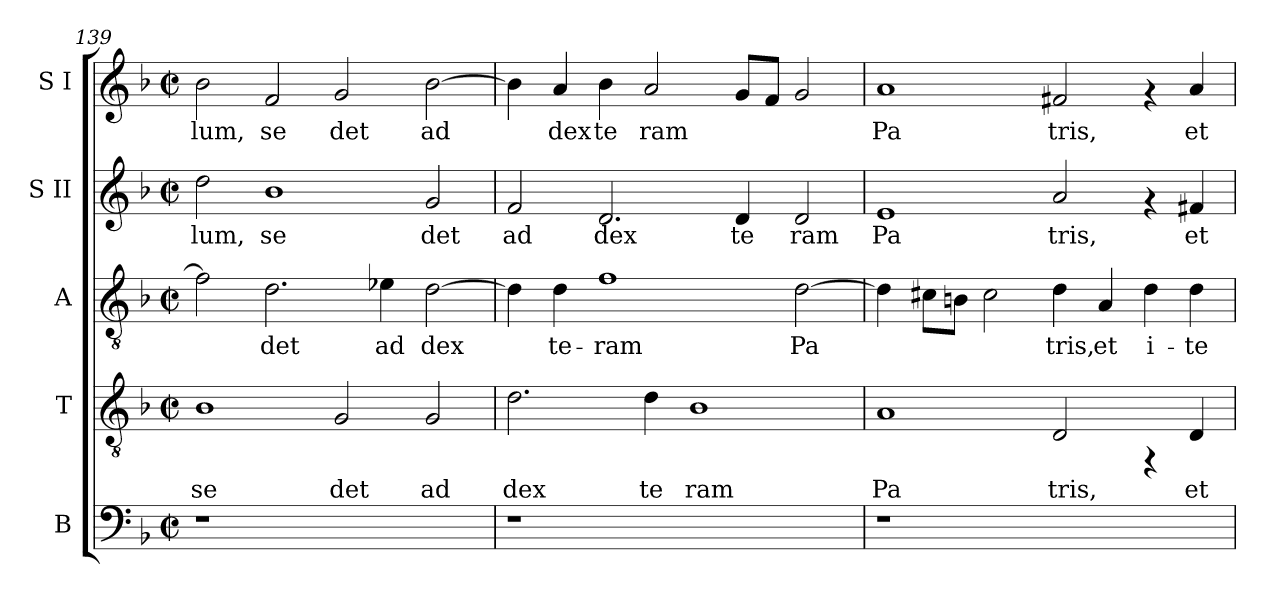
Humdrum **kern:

**kern	**kern	**text	**kern	**text	**kern	**text	**kern	**text
*part5	*part4	*part4	*part3	*part3	*part2	*part2	*part1	*part1
*staff5	*staff4	*staff4	*staff3	*staff3	*staff2	*staff2	*staff1	*staff1
*I"B	*I"T	*	*I"A	*	*I"S II	*	*I"S I	*
*I'B	*I'T	*	*I'A	*	*I'S II	*	*I'S I	*
*clefF4	*clefGv2	*	*clefGv2	*	*clefG2	*	*clefG2	*
*k[b-]	*k[b-]	*	*k[b-]	*	*k[b-]	*	*k[b-]	*
*F:	*F:	*	*F:	*	*F:	*	*F:	*
*M2/2	*M2/2	*	*M2/2	*	*M2/2	*	*M2/2	*
*met(c|)	*met(c|)	*	*met(c|)	*	*met(c|)	*	*met(c|)	*
=139	=139	=139	=139	=139	=139	=139	=139	=139
!	!	!LO:LY:b:cj	!	!LO:LY:b:cj	!	!LO:LY:b:cj	!	!LO:LY:b:cj
1r	1B-	se	2f\]	--	2dd\	lum,	2b-\	-lum,
!	!	!	!	!LO:LY:b:cj	!	!LO:LY:b:cj	!	!LO:LY:b:cj
.	.	.	2.d\	-det	1b-	se	2f/	se
!	!	!LO:LY:b:cj	!	!	!	!	!	!LO:LY:b:cj
1ryy	2G/	det	.	.	.	.	2g/	det
!	!	!	!	!LO:LY:b:cj	!	!	!	!
.	.	.	4e-X\	ad	.	.	.	.
!	!	!LO:LY:b:cj	!	!LO:LY:b:cj	!	!LO:LY:b:cj	!	!LO:LY:b:cj
.	2G/	ad	[>2d\	dex-	2g/	det	[>2b-\	ad
=140	=140	=140	=140	=140	=140	=140	=140	=140
!	!	!LO:LY:b:cj	!	!LO:LY:b:cj	!	!LO:LY:b:cj	!	!LO:LY:b:cj
1r	2.d\	dex	4d\]	--	2f/	ad	4b-\]	.
!	!	!	!	!LO:LY:b:cj	!	!	!	!LO:LY:b:cj
.	.	.	4d\	-te-	.	.	4a/	dex
!	!	!	!	!LO:LY:b:cj	!	!LO:LY:b:cj	!	!LO:LY:b:cj
.	.	.	1f	-ram	2.d/	dex	4b-\	te
!	!	!LO:LY:b:cj	!	!	!	!	!	!LO:LY:b:cj
.	4d\	te	.	.	.	.	2a/	ram
!	!	!LO:LY:b:cj	!	!	!	!	!	!
1ryy	1B-	ram	.	.	.	.	.	.
!	!	!	!	!	!	!LO:LY:b:cj	!	!LO:LY:b:cj
.	.	.	.	.	4d/	te	8g/L	.
!	!	!	!	!	!	!	!	!LO:LY:b:cj
.	.	.	.	.	.	.	8f/J	.
!	!	!	!	!LO:LY:b:cj	!	!LO:LY:b:cj	!	!LO:LY:b:cj
.	.	.	[>2d\	Pa-	2d/	ram	2g/	.
=141	=141	=141	=141	=141	=141	=141	=141	=141
!	!	!LO:LY:b:cj	!	!LO:LY:b:cj	!	!LO:LY:b:cj	!	!LO:LY:b:cj
1r	1A	Pa	4d\]	--	1e	Pa	1a	Pa
!	!	!	!	!LO:LY:b:cj	!	!	!	!
.	.	.	8c#\L	--	.	.	.	.
!	!	!	!	!LO:LY:b:cj	!	!	!	!
.	.	.	8B\J	--	.	.	.	.
!	!	!	!	!LO:LY:b:cj	!	!	!	!
.	.	.	2c#\	--	.	.	.	.
!	!	!LO:LY:b:cj	!	!LO:LY:b:cj	!	!LO:LY:b:cj	!	!LO:LY:b:cj
1ryy	2D/	tris,	4d\	-tris,	2a/	tris,	2f#X/	tris,
!	!	!	!	!LO:LY:b:cj	!	!	!	!
.	.	.	4A/	et	.	.	.	.
!	!	!	!	!LO:LY:b:cj	!	!	!	!
.	4rFF	.	4d\	i-	4rf	.	4rf	.
!	!	!LO:LY:b:cj	!	!LO:LY:b:cj	!	!LO:LY:b:cj	!	!LO:LY:b:cj
.	4D/	et	4d\	-te-	4f#X/	et	4a/	et
=	=	=	=	=	=	=	=	=
*-	*-	*-	*-	*-	*-	*-	*-	*-
